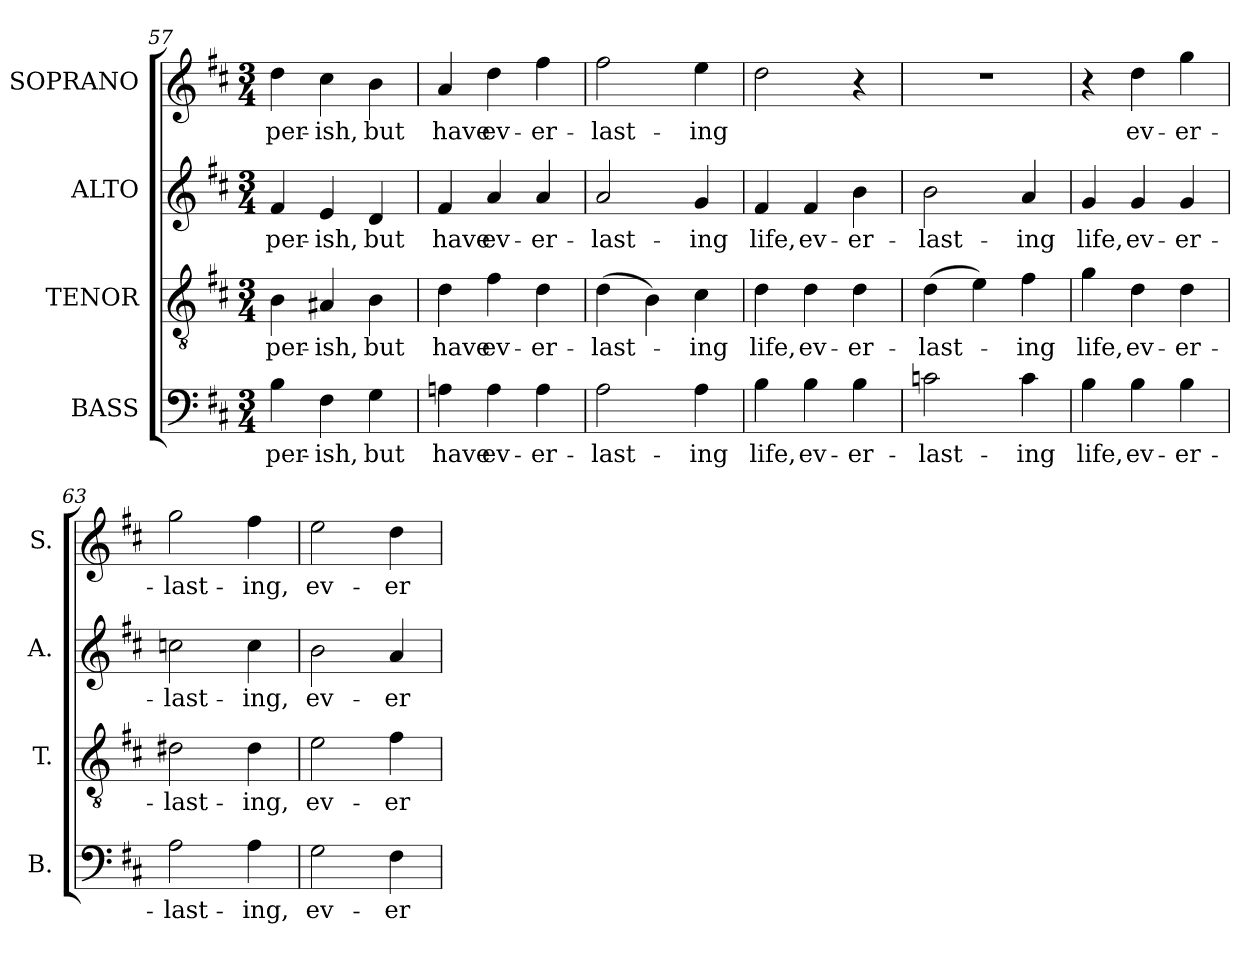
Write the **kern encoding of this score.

**kern	**text	**kern	**text	**kern	**text	**kern	**text
*part4	*part4	*part3	*part3	*part2	*part2	*part1	*part1
*staff4	*staff4	*staff3	*staff3	*staff2	*staff2	*staff1	*staff1
*I"BASS	*	*I"TENOR	*	*I"ALTO	*	*I"SOPRANO	*
*I'B.	*	*I'T.	*	*I'A.	*	*I'S.	*
*clefF4	*	*clefGv2	*	*clefG2	*	*clefG2	*
*	*	*ITrd7c12	*	*	*	*	*
*k[f#c#]	*	*k[f#c#]	*	*k[f#c#]	*	*k[f#c#]	*
*D:	*	*D:	*	*D:	*	*D:	*
*M3/4	*	*M3/4	*	*M3/4	*	*M3/4	*
=57	=57	=57	=57	=57	=57	=57	=57
!	!LO:LY:b:color=#000000	!	!	!	!	!	!
!	!	!	!LO:LY:b:color=#000000	!	!	!	!
!	!	!	!	!	!LO:LY:b:color=#000000	!	!
!	!	!	!	!	!	!	!LO:LY:b:color=#000000
4Bi\	per-	4BBi\	per-	4f#i/	per-	4ddi\	per-
!	!LO:LY:b:color=#000000	!	!	!	!	!	!
!	!	!	!LO:LY:b:color=#000000	!	!	!	!
!	!	!	!	!	!LO:LY:b:color=#000000	!	!
!	!	!	!	!	!	!	!LO:LY:b:color=#000000
4F#i\	-ish,	4AA#Xi/	-ish,	4ei/	-ish,	4cc#i\	-ish,
!	!LO:LY:b:color=#000000	!	!	!	!	!	!
!	!	!	!LO:LY:b:color=#000000	!	!	!	!
!	!	!	!	!	!LO:LY:b:color=#000000	!	!
!	!	!	!	!	!	!	!LO:LY:b:color=#000000
4Gi\	but	4BBi\	but	4di/	but	4bi\	but
=58	=58	=58	=58	=58	=58	=58	=58
!	!LO:LY:b:color=#000000	!	!	!	!	!	!
!	!	!	!LO:LY:b:color=#000000	!	!	!	!
!	!	!	!	!	!LO:LY:b:color=#000000	!	!
!	!	!	!	!	!	!	!LO:LY:b:color=#000000
4Ani\	have	4Di\	have	4f#i/	have	4ai/	have
!	!LO:LY:b:color=#000000	!	!	!	!	!	!
!	!	!	!LO:LY:b:color=#000000	!	!	!	!
!	!	!	!	!	!LO:LY:b:color=#000000	!	!
!	!	!	!	!	!	!	!LO:LY:b:color=#000000
4Ai\	ev-	4F#i\	ev-	4ai/	ev-	4ddi\	ev-
!	!LO:LY:b:color=#000000	!	!	!	!	!	!
!	!	!	!LO:LY:b:color=#000000	!	!	!	!
!	!	!	!	!	!LO:LY:b:color=#000000	!	!
!	!	!	!	!	!	!	!LO:LY:b:color=#000000
4Ai\	-er-	4Di\	-er-	4ai/	-er-	4ff#i\	-er-
=59	=59	=59	=59	=59	=59	=59	=59
!	!LO:LY:b:color=#000000	!	!	!	!	!	!
!	!	!	!LO:LY:b:color=#000000	!	!	!	!
!	!	!	!	!	!LO:LY:b:color=#000000	!	!
!	!	!	!	!	!	!	!LO:LY:b:color=#000000
2Ai\	-last-	(4Di\	-last-	2ai/	-last-	2ff#i\	-last-
.	.	4BBi\)	.	.	.	.	.
!	!LO:LY:b:color=#000000	!	!	!	!	!	!
!	!	!	!LO:LY:b:color=#000000	!	!	!	!
!	!	!	!	!	!LO:LY:b:color=#000000	!	!
!	!	!	!	!	!	!	!LO:LY:b:color=#000000
4Ai\	-ing	4C#i\	-ing	4gi/	-ing	4eei\	-ing
=60	=60	=60	=60	=60	=60	=60	=60
!	!LO:LY:b:color=#000000	!	!	!	!	!	!
!	!	!	!LO:LY:b:color=#000000	!	!	!	!
!	!	!	!	!	!LO:LY:b:color=#000000	!	!
4Bi\	life,	4Di\	life,	4f#i/	life,	2ddi\	.
!	!LO:LY:b:color=#000000	!	!	!	!	!	!
!	!	!	!LO:LY:b:color=#000000	!	!	!	!
!	!	!	!	!	!LO:LY:b:color=#000000	!	!
4Bi\	ev-	4Di\	ev-	4f#i/	ev-	.	.
!	!LO:LY:b:color=#000000	!	!	!	!	!	!
!	!	!	!LO:LY:b:color=#000000	!	!	!	!
!	!	!	!	!	!LO:LY:b:color=#000000	!	!
4Bi\	-er-	4Di\	-er-	4bi\	-er-	4r	.
!!LO:LB:g=z
=61	=61	=61	=61	=61	=61	=61	=61
!	!LO:LY:b:color=#000000	!	!	!	!	!	!
!	!	!	!LO:LY:b:color=#000000	!	!	!	!
!	!	!	!	!	!LO:LY:b:color=#000000	!LO:N:vis=1	!
2cni\	-last-	(4Di\	-last-	2bi\	-last-	2.r	.
.	.	4Ei\)	.	.	.	.	.
!	!LO:LY:b:color=#000000	!	!	!	!	!	!
!	!	!	!LO:LY:b:color=#000000	!	!	!	!
!	!	!	!	!	!LO:LY:b:color=#000000	!	!
4ci\	-ing	4F#i\	-ing	4ai/	-ing	.	.
=62	=62	=62	=62	=62	=62	=62	=62
!	!LO:LY:b:color=#000000	!	!	!	!	!	!
!	!	!	!LO:LY:b:color=#000000	!	!	!	!
!	!	!	!	!	!LO:LY:b:color=#000000	!	!
4Bi\	life,	4Gi\	life,	4gi/	life,	4r	.
!	!LO:LY:b:color=#000000	!	!	!	!	!	!
!	!	!	!LO:LY:b:color=#000000	!	!	!	!
!	!	!	!	!	!LO:LY:b:color=#000000	!	!
!	!	!	!	!	!	!	!LO:LY:b:color=#000000
4Bi\	ev-	4Di\	ev-	4gi/	ev-	4ddi\	ev-
!	!LO:LY:b:color=#000000	!	!	!	!	!	!
!	!	!	!LO:LY:b:color=#000000	!	!	!	!
!	!	!	!	!	!LO:LY:b:color=#000000	!	!
!	!	!	!	!	!	!	!LO:LY:b:color=#000000
4Bi\	-er-	4Di\	-er-	4gi/	-er-	4ggi\	-er-
=63	=63	=63	=63	=63	=63	=63	=63
!	!LO:LY:b:color=#000000	!	!	!	!	!	!
!	!	!	!LO:LY:b:color=#000000	!	!	!	!
!	!	!	!	!	!LO:LY:b:color=#000000	!	!
!	!	!	!	!	!	!	!LO:LY:b:color=#000000
2Ai\	-last-	2D#Xi\	-last-	2ccni\	-last-	2ggi\	-last-
!	!LO:LY:b:color=#000000	!	!	!	!	!	!
!	!	!	!LO:LY:b:color=#000000	!	!	!	!
!	!	!	!	!	!LO:LY:b:color=#000000	!	!
!	!	!	!	!	!	!	!LO:LY:b:color=#000000
4Ai\	-ing,	4D#i\	-ing,	4cci\	-ing,	4ff#i\	-ing,
=64	=64	=64	=64	=64	=64	=64	=64
!	!LO:LY:b:color=#000000	!	!	!	!	!	!
!	!	!	!LO:LY:b:color=#000000	!	!	!	!
!	!	!	!	!	!LO:LY:b:color=#000000	!	!
!	!	!	!	!	!	!	!LO:LY:b:color=#000000
2Gi\	ev-	2Ei\	ev-	2bi\	ev-	2eei\	ev-
!	!LO:LY:b:color=#000000	!	!	!	!	!	!
!	!	!	!LO:LY:b:color=#000000	!	!	!	!
!	!	!	!	!	!LO:LY:b:color=#000000	!	!
!	!	!	!	!	!	!	!LO:LY:b:color=#000000
4F#i\	-er-	4F#i\	-er-	4ai/	-er-	4ddi\	-er-
=	=	=	=	=	=	=	=
*-	*-	*-	*-	*-	*-	*-	*-
